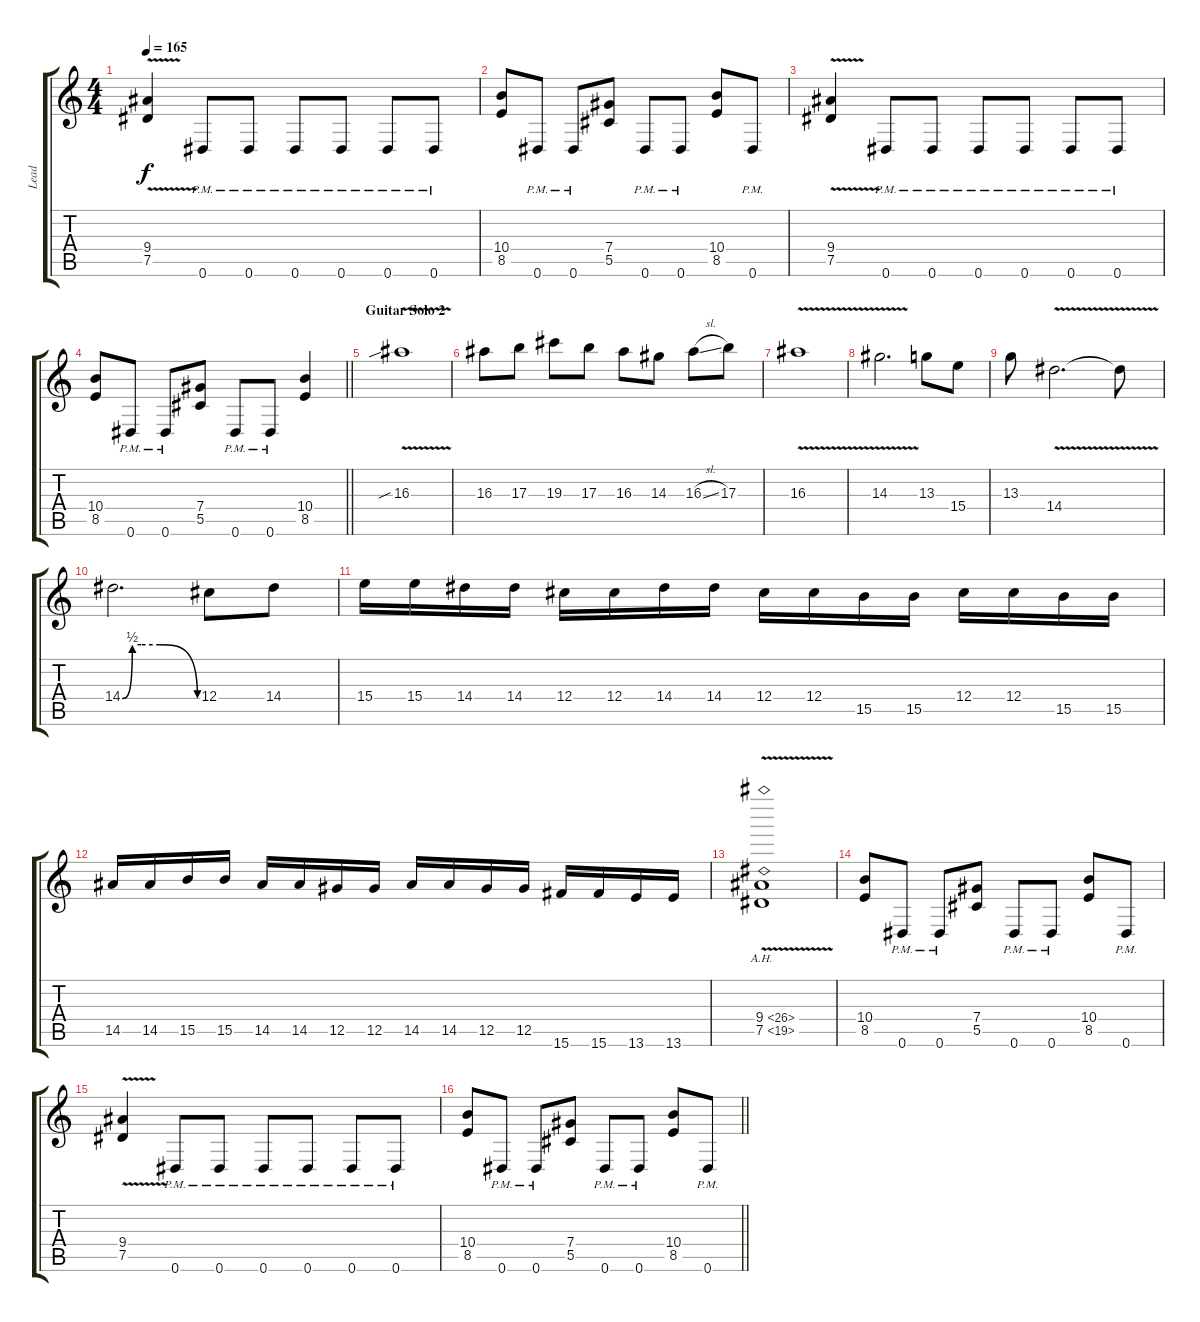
\track ("Lead" "Lead") {instrument distortionguitar}
\staff {score tabs}
\tuning (Eb4 Bb3 Gb3 Db3 Ab2 Eb2) {hide}
\ts (4 4)
\tempo 165
\clef g2
\ks c
(9.4{v} 7.5).4{dy f} 0.6{pm}.8 0.6{pm}.8 0.6{pm}.8 0.6{pm}.8 0.6{pm}.8 0.6{pm}.8 |
(10.4 8.5).8 0.6{pm}.8 0.6{pm}.8 (7.4 5.5).8 0.6{pm}.8 0.6{pm}.8 (10.4 8.5).8 0.6{pm}.8 |
(9.4{v} 7.5).4 0.6{pm}.8 0.6{pm}.8 0.6{pm}.8 0.6{pm}.8 0.6{pm}.8 0.6{pm}.8 |
\barLineRight lightlight
(10.4 8.5).8 0.6{pm}.8 0.6{pm}.8 (7.4 5.5).8 0.6{pm}.8 0.6{pm}.8 (10.4 8.5).4 |
\section ("" "Guitar Solo 2")
16.3{v sib}.1{volume 16} |
16.3.8 17.3.8 19.3.8 17.3.8 16.3.8 14.3.8 16.3{sl}.8 17.3.8 |
16.3{v}.1 |
14.3{v}.2{d} 13.3.8 15.4.8 |
13.3.8 14.4{v}.2{d} 14.4{t}.8 |
14.4{be (custom 0 0 8 2 15 2 30 2 60 0)}.2{d} 12.4.8 14.4.8 |
15.4.16 15.4.16 14.4.16 14.4.16 12.4.16 12.4.16 14.4.16 14.4.16 12.4.16 12.4.16 15.5.16 15.5.16 12.4.16 12.4.16 15.5.16 15.5.16 |
14.5.16 14.5.16 15.5.16 15.5.16 14.5.16 14.5.16 12.5.16 12.5.16 14.5.16 14.5.16 12.5.16 12.5.16 15.6.16 15.6.16 13.6.16 13.6.16 |
(9.4{ah 17 v} 7.5{ah 12 v}).1 |
(10.4 8.5).8{volume 13} 0.6{pm}.8 0.6{pm}.8 (7.4 5.5).8 0.6{pm}.8 0.6{pm}.8 (10.4 8.5).8 0.6{pm}.8 |
(9.4{v} 7.5).4 0.6{pm}.8 0.6{pm}.8 0.6{pm}.8 0.6{pm}.8 0.6{pm}.8 0.6{pm}.8 |
\barLineRight lightlight
(10.4 8.5).8 0.6{pm}.8 0.6{pm}.8 (7.4 5.5).8 0.6{pm}.8 0.6{pm}.8 (10.4 8.5).8 0.6{pm}.8
